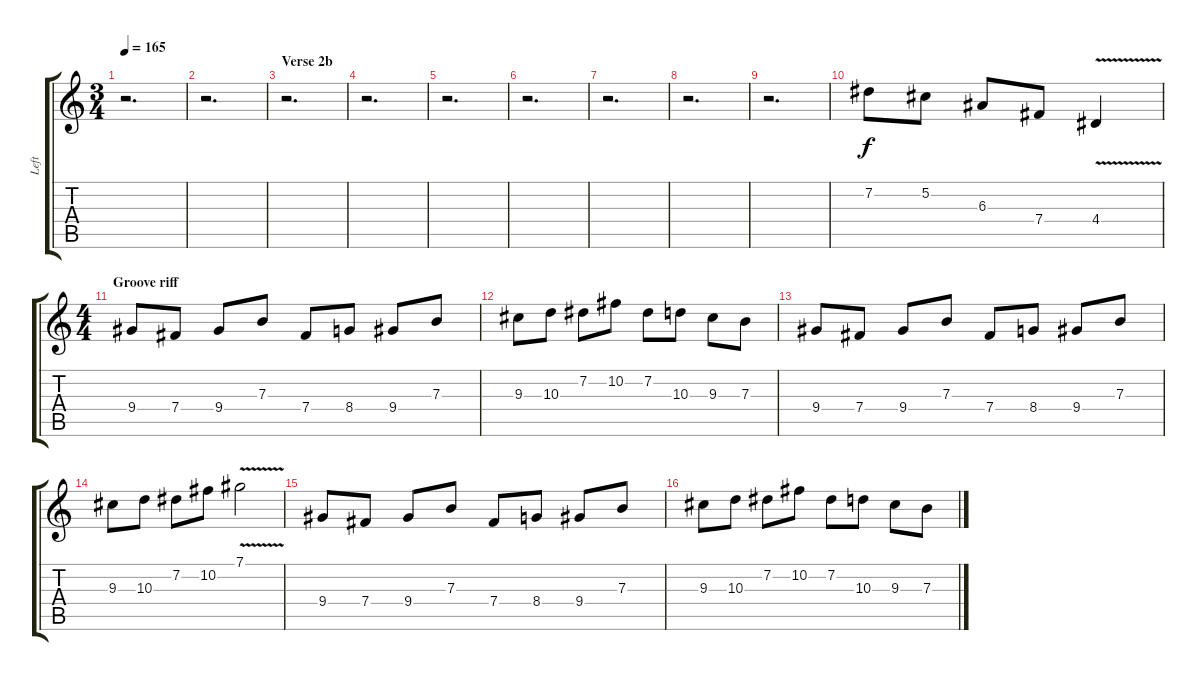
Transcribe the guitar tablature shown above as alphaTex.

\track ("Left" "Left") {instrument overdrivenguitar}
\staff {score tabs}
\tuning (Db4 Ab3 E3 B2 Gb2 Db2) {hide}
\ts (3 4)
\tempo 165
\clef g2
\ks c
r.2{d dy f} |
r.2{d} |
\section ("" "Verse 2b")
r.2{d} |
r.2{d} |
r.2{d} |
r.2{d} |
r.2{d} |
r.2{d} |
r.2{d} |
7.2.8 5.2.8 6.3.8 7.4.8 4.4{v}.4 |
\ts (4 4)
\section ("" "Groove riff")
9.4.8 7.4.8 9.4.8 7.3.8 7.4.8 8.4.8 9.4.8 7.3.8 |
9.3.8 10.3.8 7.2.8 10.2.8 7.2.8 10.3.8 9.3.8 7.3.8 |
9.4.8 7.4.8 9.4.8 7.3.8 7.4.8 8.4.8 9.4.8 7.3.8 |
9.3.8 10.3.8 7.2.8 10.2.8 7.1{v}.2 |
9.4.8 7.4.8 9.4.8 7.3.8 7.4.8 8.4.8 9.4.8 7.3.8 |
9.3.8 10.3.8 7.2.8 10.2.8 7.2.8 10.3.8 9.3.8 7.3.8
